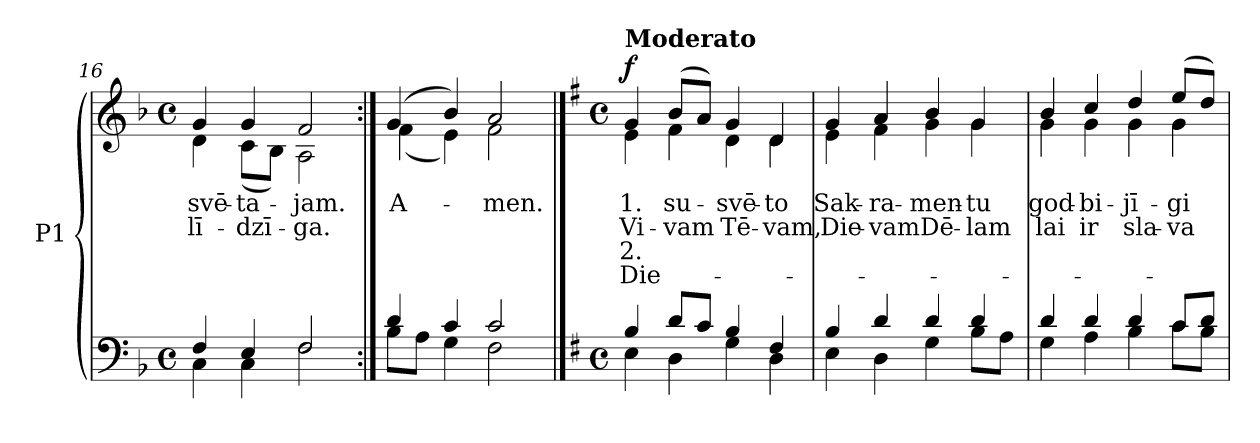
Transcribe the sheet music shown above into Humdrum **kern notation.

**kern	**kern	**text	**text	**text	**text	**dynam
*part1	*part1	*part1	*part1	*part1	*part1	*part1
*staff2	*staff1	*staff1	*staff1	*staff1	*staff1	*staff1/2
*I"P1	*	*	*	*	*	*
*clefF4	*clefG2	*	*	*	*	*
*k[b-]	*k[b-]	*	*	*	*	*
*F:	*F:	*	*	*	*	*
*M4/4	*M4/4	*	*	*	*	*
*met(c)	*met(c)	*	*	*	*	*
=16	=16	=16	=16	=16	=16	=16
*^	*	*	*	*	*	*
!	!	!LO:TX:t=rit.	!	!	!	!	!
!	!	!LO:TX:t=rit.	!	!	!	!	!
!	!	!	!LO:LY:b:color=#000000	!LO:LY:b:color=#000000	!	!	!
*	*	*^	*	*	*	*	*
4Fi/	4Ci\	4gi/	4di\	svē-	lī-	.	.	.
!	!	!	!	!LO:LY:b:color=#000000	!LO:LY:b:color=#000000	!	!	!
4Ei/	4Ci\	4gi/	(8ci\L	-ta-	-dzī-	.	.	.
.	.	.	8B-i\J)	.	.	.	.	.
!	!	!	!	!LO:LY:b:color=#000000	!LO:LY:b:color=#000000	!	!	!
2Fi/	2Fi\	2fi/	2Ai\	-jam.	-ga.	.	.	.
=17:|!	=17:|!	=17:|!	=17:|!	=17:|!	=17:|!	=17:|!	=17:|!	=17:|!
!	!	!	!	!LO:LY:b:color=#000000	!	!	!	!
4di/	8B-i\L	(4gi/	(4fi\	A-	.	.	.	.
.	8Ai\J	.	.	.	.	.	.	.
4ci/	4Gi\	4b-i/)	4ei\)	.	.	.	.	.
!	!	!	!	!LO:LY:b:color=#000000	!	!	!	!
2ci/	2Fi\	2ai/	2fi\	-men.	.	.	.	.
!!LO:PB:g=z	!!
==1	==1	==1	==1	==1	==1	==1	==1	==1
*k[f#]	*	*k[f#]	*	*	*	*	*	*
*G:	*	*G:	*	*	*	*	*	*
*M4/4	*	*M4/4	*	*	*	*	*	*
*met(c)	*	*met(c)	*	*	*	*	*	*
*	*	*MM100	*	*	*	*	*	*
!	!	!LO:TX:a:B:t=Moderato	!	!	!	!	!	!
!	!	!	!	!LO:LY:b:color=#000000	!LO:LY:b:color=#000000	!LO:LY:b:color=#000000	!LO:LY:b:color=#000000	!
4Bi/	4Ei\	4gi/	4ei\	1.	Vi-	2.	Die-	f
!	!	!	!	!LO:LY:b:color=#000000	!LO:LY:b:color=#000000	!	!	!
8di/L	4Di\	(8bi/L	4f#i\	-su-	-vam	.	.	.
8ci/J	.	8ai/J)	.	.	.	.	.	.
!	!	!	!	!LO:LY:b:color=#000000	!LO:LY:b:color=#000000	!	!	!
4Bi/	4Gi\	4gi/	4di\	-svē-	Tē-	.	.	.
!	!	!	!	!LO:LY:b:color=#000000	!LO:LY:b:color=#000000	!	!	!
4F#i/	4Di\	4di/	4di\	-to	-vam,	.	.	.
=2	=2	=2	=2	=2	=2	=2	=2	=2
!	!	!	!	!LO:LY:b:color=#000000	!LO:LY:b:color=#000000	!	!	!
4Bi/	4Ei\	4gi/	4ei\	Sak-	Die-	.	.	.
!	!	!	!	!LO:LY:b:color=#000000	!LO:LY:b:color=#000000	!	!	!
4di/	4Di\	4ai/	4f#i\	-ra-	-vam	.	.	.
!	!	!	!	!LO:LY:b:color=#000000	!LO:LY:b:color=#000000	!	!	!
4di/	4Gi\	4bi/	4gi\	-men-	Dē-	.	.	.
!	!	!	!	!LO:LY:b:color=#000000	!LO:LY:b:color=#000000	!	!	!
4di/	8Bi\L	4gi/	4gi\	-tu	-lam	.	.	.
.	8Ai\J	.	.	.	.	.	.	.
=3	=3	=3	=3	=3	=3	=3	=3	=3
!	!	!	!	!LO:LY:b:color=#000000	!LO:LY:b:color=#000000	!	!	!
4di/	4Gi\	4bi/	4gi\	god-	lai	.	.	.
!	!	!	!	!LO:LY:b:color=#000000	!LO:LY:b:color=#000000	!	!	!
4di/	4Ai\	4cci/	4gi\	-bi-	ir	.	.	.
!	!	!	!	!LO:LY:b:color=#000000	!LO:LY:b:color=#000000	!	!	!
4di/	4Bi\	4ddi/	4gi\	-jī-	sla-	.	.	.
!	!	!	!	!LO:LY:b:color=#000000	!LO:LY:b:color=#000000	!	!	!
8ci/L	8ci\L	(8eei/L	4gi\	-gi	-va	.	.	.
8di/J	8Bi\J	8ddi/J)	.	.	.	.	.	.
*v	*v	*	*	*	*	*	*	*
*	*v	*v	*	*	*	*	*
=	=	=	=	=	=	=
*-	*-	*-	*-	*-	*-	*-
